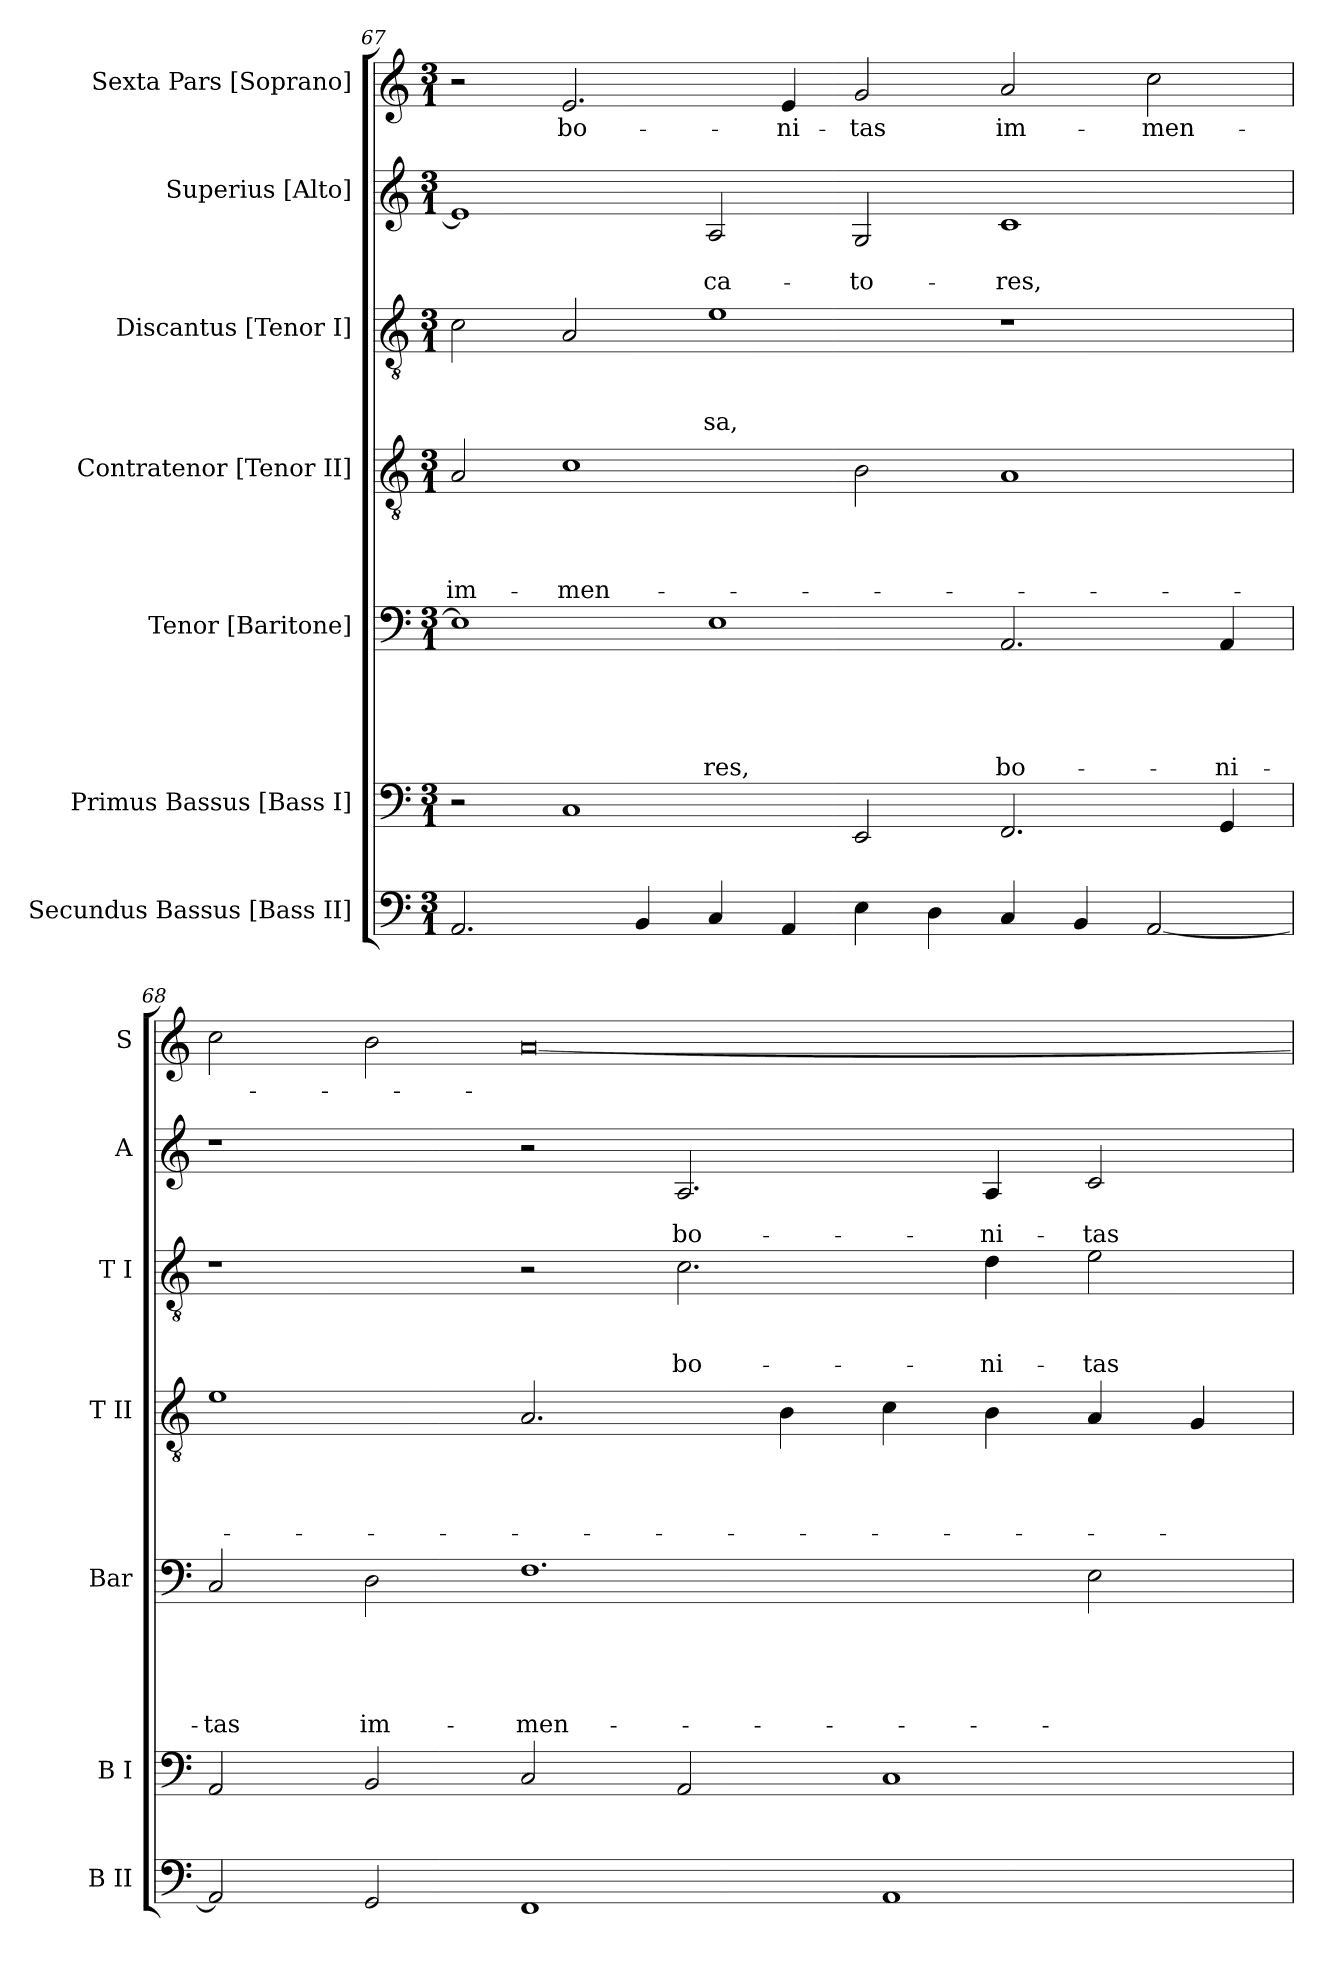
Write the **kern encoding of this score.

**kern	**kern	**kern	**text	**text	**text	**text	**text	**kern	**text	**text	**text	**text	**kern	**text	**text	**text	**kern	**text	**text	**kern	**text
*part7	*part6	*part5	*part5	*part5	*part5	*part5	*part5	*part4	*part4	*part4	*part4	*part4	*part3	*part3	*part3	*part3	*part2	*part2	*part2	*part1	*part1
*staff7	*staff6	*staff5	*staff5	*staff5	*staff5	*staff5	*staff5	*staff4	*staff4	*staff4	*staff4	*staff4	*staff3	*staff3	*staff3	*staff3	*staff2	*staff2	*staff2	*staff1	*staff1
*I"Secundus Bassus [Bass II]	*I"Primus Bassus [Bass I]	*I"Tenor [Baritone]	*	*	*	*	*	*I"Contratenor [Tenor II]	*	*	*	*	*I"Discantus [Tenor I]	*	*	*	*I"Superius [Alto]	*	*	*I"Sexta Pars [Soprano]	*
*I'B II	*I'B I	*I'Bar	*	*	*	*	*	*I'T II	*	*	*	*	*I'T I	*	*	*	*I'A	*	*	*I'S	*
*clefF4	*clefF4	*clefF4	*	*	*	*	*	*clefGv2	*	*	*	*	*clefGv2	*	*	*	*clefG2	*	*	*clefG2	*
*k[]	*k[]	*k[]	*	*	*	*	*	*k[]	*	*	*	*	*k[]	*	*	*	*k[]	*	*	*k[]	*
*C:	*C:	*C:	*	*	*	*	*	*C:	*	*	*	*	*C:	*	*	*	*C:	*	*	*C:	*
*M3/1	*M3/1	*M3/1	*	*	*	*	*	*M3/1	*	*	*	*	*M3/1	*	*	*	*M3/1	*	*	*M3/1	*
=67	=67	=67	=67	=67	=67	=67	=67	=67	=67	=67	=67	=67	=67	=67	=67	=67	=67	=67	=67	=67	=67
!	!	!	!	!	!	!	!	!	!	!	!	!LO:LY:b	!	!	!	!	!	!	!	!	!
2.AA/	2r	1E]	.	.	.	.	.	2A/	.	.	.	im-	2c\	.	.	.	1e]	.	.	2r	.
!	!	!	!	!	!	!	!	!	!	!	!	!LO:LY:b	!	!	!	!	!	!	!	!	!LO:LY:b
.	1C	.	.	.	.	.	.	1c	.	.	.	-men-	2A/	.	.	.	.	.	.	2.e/	bo-
4BB/	.	.	.	.	.	.	.	.	.	.	.	.	.	.	.	.	.	.	.	.	.
!	!	!	!	!	!	!	!LO:LY:b	!	!	!	!	!	!	!	!	!LO:LY:b	!	!	!LO:LY:b	!	!
4C/	.	1E	.	.	.	.	-res,	.	.	.	.	.	1e	.	.	-sa,	2A/	.	-ca-	.	.
!	!	!	!	!	!	!	!	!	!	!	!	!	!	!	!	!	!	!	!	!	!LO:LY:b
4AA/	.	.	.	.	.	.	.	.	.	.	.	.	.	.	.	.	.	.	.	4e/	-ni-
!	!	!	!	!	!	!	!	!	!	!	!	!	!	!	!	!	!	!	!LO:LY:b	!	!LO:LY:b
4E\	2EE/	.	.	.	.	.	.	2B\	.	.	.	.	.	.	.	.	2G/	.	-to-	2g/	-tas
4D\	.	.	.	.	.	.	.	.	.	.	.	.	.	.	.	.	.	.	.	.	.
!	!	!	!	!	!	!	!LO:LY:b	!	!	!	!	!	!	!	!	!	!	!	!LO:LY:b	!	!LO:LY:b
4C/	2.FF/	2.AA/	.	.	.	.	bo-	1A	.	.	.	.	1r	.	.	.	1c	.	-res,	2a/	im-
4BB/	.	.	.	.	.	.	.	.	.	.	.	.	.	.	.	.	.	.	.	.	.
!	!	!	!	!	!	!	!	!	!	!	!	!	!	!	!	!	!	!	!	!	!LO:LY:b
[<2AA/	.	.	.	.	.	.	.	.	.	.	.	.	.	.	.	.	.	.	.	2cc\	-men-
!	!	!	!	!	!	!	!LO:LY:b	!	!	!	!	!	!	!	!	!	!	!	!	!	!
.	4GG/	4AA/	.	.	.	.	-ni-	.	.	.	.	.	.	.	.	.	.	.	.	.	.
!!LO:PB:g=z
=68	=68	=68	=68	=68	=68	=68	=68	=68	=68	=68	=68	=68	=68	=68	=68	=68	=68	=68	=68	=68	=68
!	!	!	!	!	!	!	!LO:LY:b	!	!	!	!	!	!	!	!	!	!	!	!	!	!
2AA/]	2AA/	2C/	.	.	.	.	-tas	1e	.	.	.	.	1r	.	.	.	1r	.	.	2cc\	.
!	!	!	!	!	!	!	!LO:LY:b	!	!	!	!	!	!	!	!	!	!	!	!	!	!
2GG/	2BB/	2D\	.	.	.	.	im-	.	.	.	.	.	.	.	.	.	.	.	.	2b\	.
!	!	!	!	!	!	!	!LO:LY:b	!	!	!	!	!	!	!	!	!	!	!	!	!	!
1FF	2C/	1.F	.	.	.	.	-men-	2.A/	.	.	.	.	2r	.	.	.	2r	.	.	[<0a	.
!	!	!	!	!	!	!	!	!	!	!	!	!	!	!	!	!LO:LY:b	!	!	!LO:LY:b	!	!
.	2AA/	.	.	.	.	.	.	.	.	.	.	.	2.c\	.	.	bo-	2.A/	.	bo-	.	.
.	.	.	.	.	.	.	.	4B\	.	.	.	.	.	.	.	.	.	.	.	.	.
1AA	1C	.	.	.	.	.	.	4c\	.	.	.	.	.	.	.	.	.	.	.	.	.
!	!	!	!	!	!	!	!	!	!	!	!	!	!	!	!	!LO:LY:b	!	!	!LO:LY:b	!	!
.	.	.	.	.	.	.	.	4B\	.	.	.	.	4d\	.	.	-ni-	4A/	.	-ni-	.	.
!	!	!	!	!	!	!	!	!	!	!	!	!	!	!	!	!LO:LY:b	!	!	!LO:LY:b	!	!
.	.	2E\	.	.	.	.	.	4A/	.	.	.	.	2e\	.	.	-tas	2c/	.	-tas	.	.
.	.	.	.	.	.	.	.	4G/	.	.	.	.	.	.	.	.	.	.	.	.	.
=	=	=	=	=	=	=	=	=	=	=	=	=	=	=	=	=	=	=	=	=	=
*-	*-	*-	*-	*-	*-	*-	*-	*-	*-	*-	*-	*-	*-	*-	*-	*-	*-	*-	*-	*-	*-
